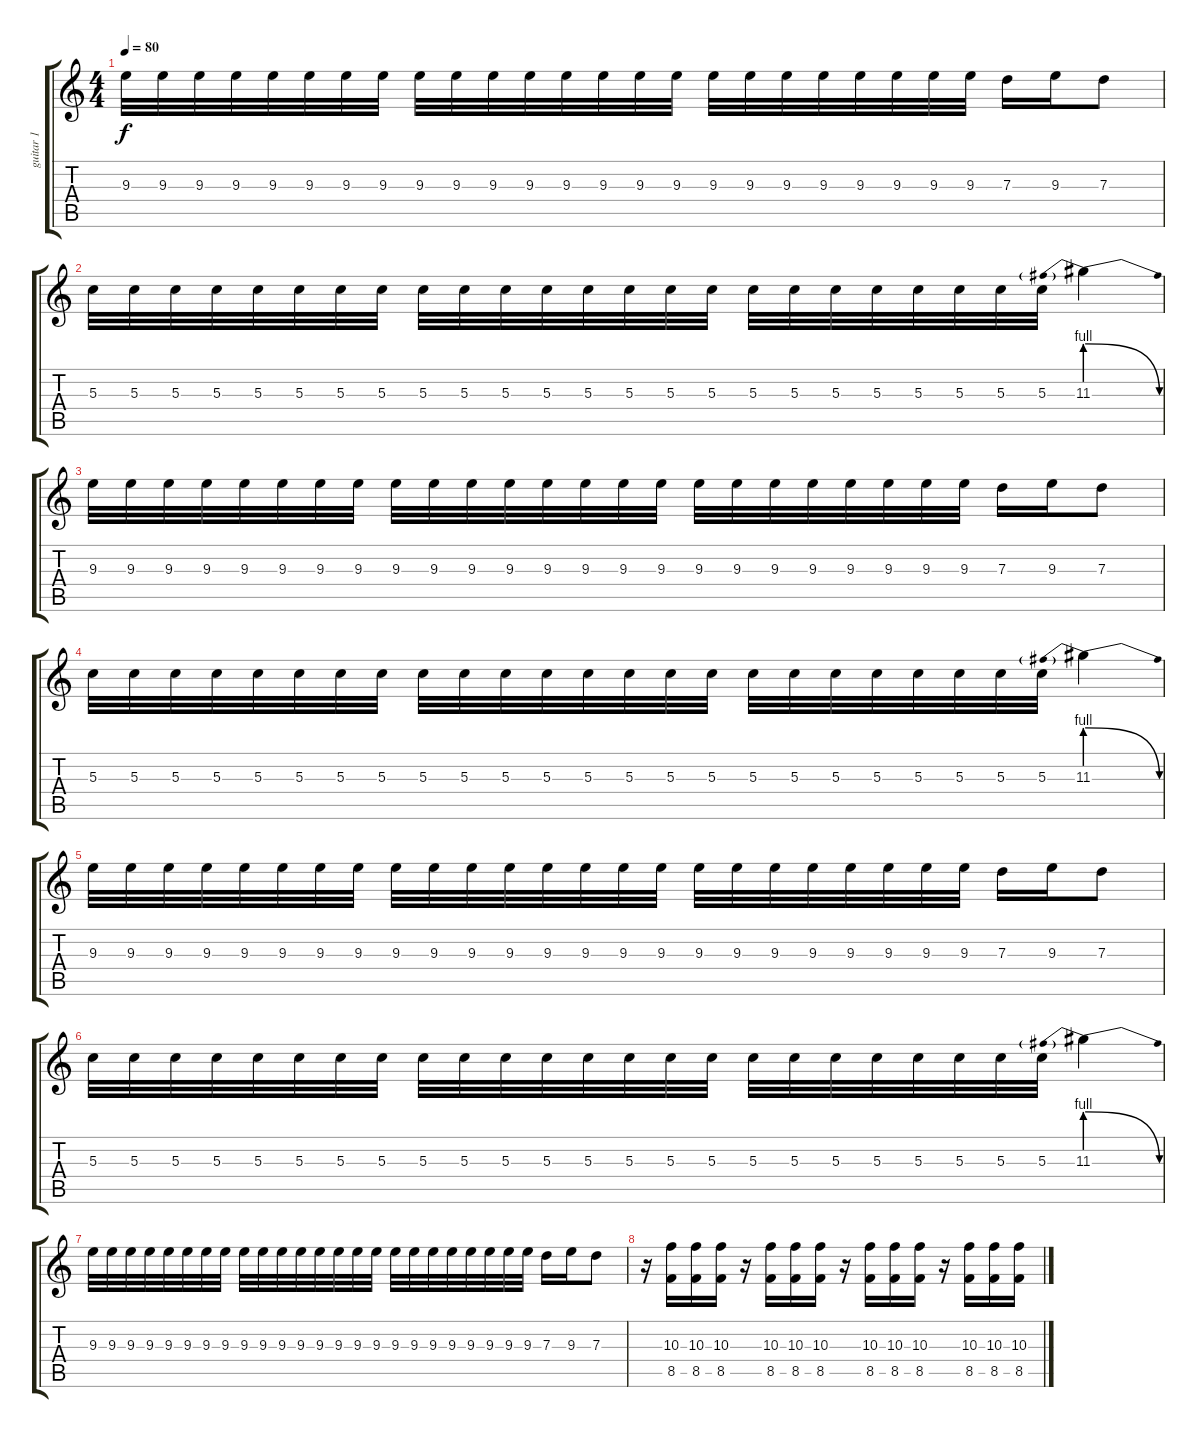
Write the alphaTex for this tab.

\track ("guitar 1" "guitar 1") {instrument distortionguitar}
\staff {score tabs}
\tuning (E4 B3 G3 D3 A2 E2) {hide}
\ts (4 4)
\tempo 80
\clef g2
\ks c
9.3.32{dy f} 9.3.32 9.3.32 9.3.32 9.3.32 9.3.32 9.3.32 9.3.32 9.3.32 9.3.32 9.3.32 9.3.32 9.3.32 9.3.32 9.3.32 9.3.32 9.3.32 9.3.32 9.3.32 9.3.32 9.3.32 9.3.32 9.3.32 9.3.32 7.3.16 9.3.16 7.3.8 |
5.3.32{instrument pad2warm} 5.3.32 5.3.32 5.3.32 5.3.32 5.3.32 5.3.32 5.3.32 5.3.32 5.3.32 5.3.32 5.3.32 5.3.32 5.3.32 5.3.32 5.3.32 5.3.32 5.3.32 5.3.32 5.3.32 5.3.32 5.3.32 5.3.32 5.3.32 11.3{be (prebendrelease 0 4 60 0)}.4 |
9.3.32 9.3.32 9.3.32 9.3.32 9.3.32 9.3.32 9.3.32 9.3.32 9.3.32 9.3.32 9.3.32 9.3.32 9.3.32 9.3.32 9.3.32 9.3.32 9.3.32 9.3.32 9.3.32 9.3.32 9.3.32 9.3.32 9.3.32 9.3.32 7.3.16 9.3.16 7.3.8 |
5.3.32{instrument pad2warm} 5.3.32 5.3.32 5.3.32 5.3.32 5.3.32 5.3.32 5.3.32 5.3.32 5.3.32 5.3.32 5.3.32 5.3.32 5.3.32 5.3.32 5.3.32 5.3.32 5.3.32 5.3.32 5.3.32 5.3.32 5.3.32 5.3.32 5.3.32 11.3{be (prebendrelease 0 4 60 0)}.4 |
9.3.32 9.3.32 9.3.32 9.3.32 9.3.32 9.3.32 9.3.32 9.3.32 9.3.32 9.3.32 9.3.32 9.3.32 9.3.32 9.3.32 9.3.32 9.3.32 9.3.32 9.3.32 9.3.32 9.3.32 9.3.32 9.3.32 9.3.32 9.3.32 7.3.16 9.3.16 7.3.8 |
5.3.32{instrument pad2warm} 5.3.32 5.3.32 5.3.32 5.3.32 5.3.32 5.3.32 5.3.32 5.3.32 5.3.32 5.3.32 5.3.32 5.3.32 5.3.32 5.3.32 5.3.32 5.3.32 5.3.32 5.3.32 5.3.32 5.3.32 5.3.32 5.3.32 5.3.32 11.3{be (prebendrelease 0 4 60 0)}.4 |
9.3.32 9.3.32 9.3.32 9.3.32 9.3.32 9.3.32 9.3.32 9.3.32 9.3.32 9.3.32 9.3.32 9.3.32 9.3.32 9.3.32 9.3.32 9.3.32 9.3.32 9.3.32 9.3.32 9.3.32 9.3.32 9.3.32 9.3.32 9.3.32 7.3.16 9.3.16 7.3.8 |
r.16{instrument distortionguitar} (10.3 8.5).16 (10.3 8.5).16 (10.3 8.5).16 r.16 (10.3 8.5).16 (10.3 8.5).16 (10.3 8.5).16 r.16 (10.3 8.5).16 (10.3 8.5).16 (10.3 8.5).16 r.16 (10.3 8.5).16 (10.3 8.5).16 (10.3 8.5).16
